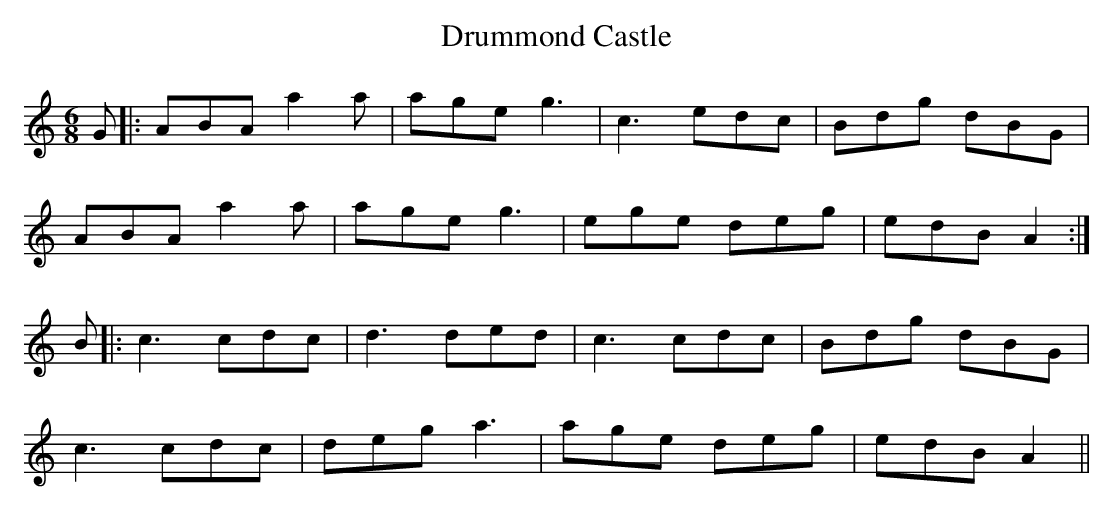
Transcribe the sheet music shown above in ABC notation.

X:1
T: Drummond Castle
M: 6/8
L: 1/8
K: Amin
G |:ABA a2 a| age g3|c3 edc|Bdg dBG|
ABA a2 a| age g3 | ege deg|edB A2 :|
B |: c3 cdc| d3 ded | c3 cdc | Bdg dBG |
c3 cdc | deg a3 | age deg | edB A2 ||
